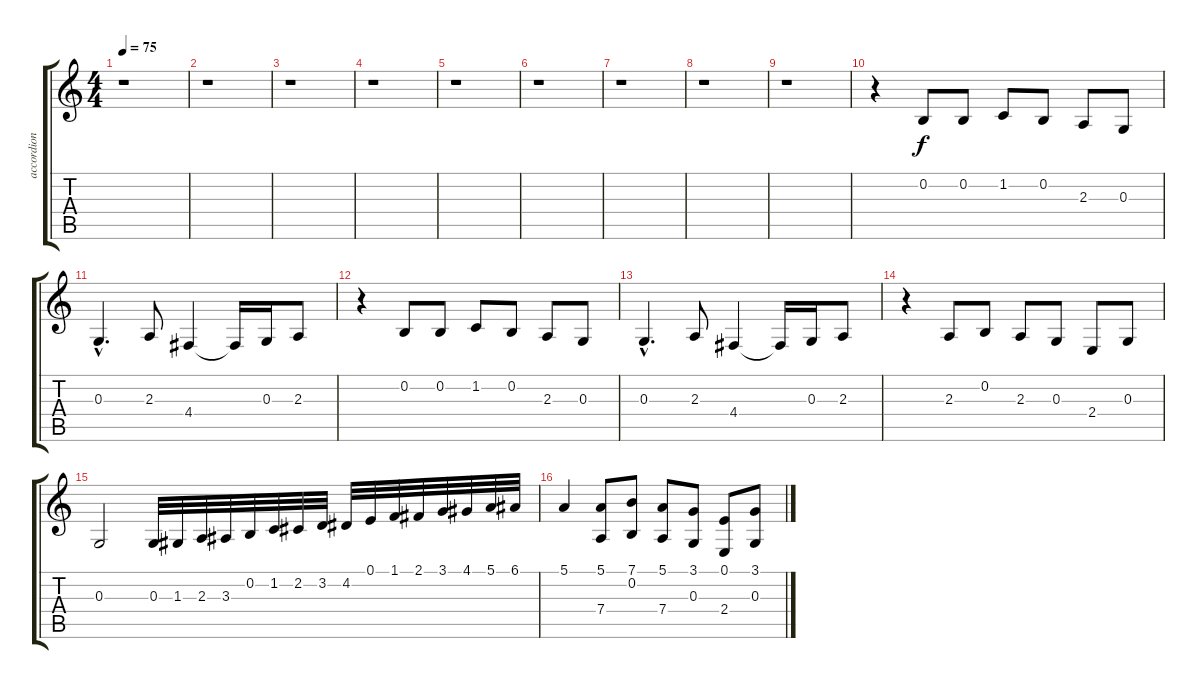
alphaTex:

\track ("accordion" "accordion") {instrument tangoaccordion}
\staff {score tabs}
\tuning (E4 B3 G3 D3 A2 E2) {hide}
\ts (4 4)
\tempo 75
\clef g2
\ks c
r.1{dy f} |
r.1 |
r.1 |
r.1 |
r.1 |
r.1 |
r.1 |
r.1 |
r.1 |
r.4 0.2.8 0.2.8 1.2.8 0.2.8 2.3.8 0.3.8 |
0.3{hac}.4{d} 2.3.8 4.4.4 4.4{t}.16 0.3.16 2.3.8 |
r.4 0.2.8 0.2.8 1.2.8 0.2.8 2.3.8 0.3.8 |
0.3{hac}.4{d} 2.3.8 4.4.4 4.4{t}.16 0.3.16 2.3.8 |
r.4 2.3.8 0.2.8 2.3.8 0.3.8 2.4.8 0.3.8 |
0.3.2 0.3.32 1.3.32 2.3.32 3.3.32 0.2.32 1.2.32 2.2.32 3.2.32 4.2.32 0.1.32 1.1.32 2.1.32 3.1.32 4.1.32 5.1.32 6.1.32 |
5.1.4 (5.1 7.4).8 (7.1 0.2).8 (5.1 7.4).8 (3.1 0.3).8 (0.1 2.4).8 (3.1 0.3).8
